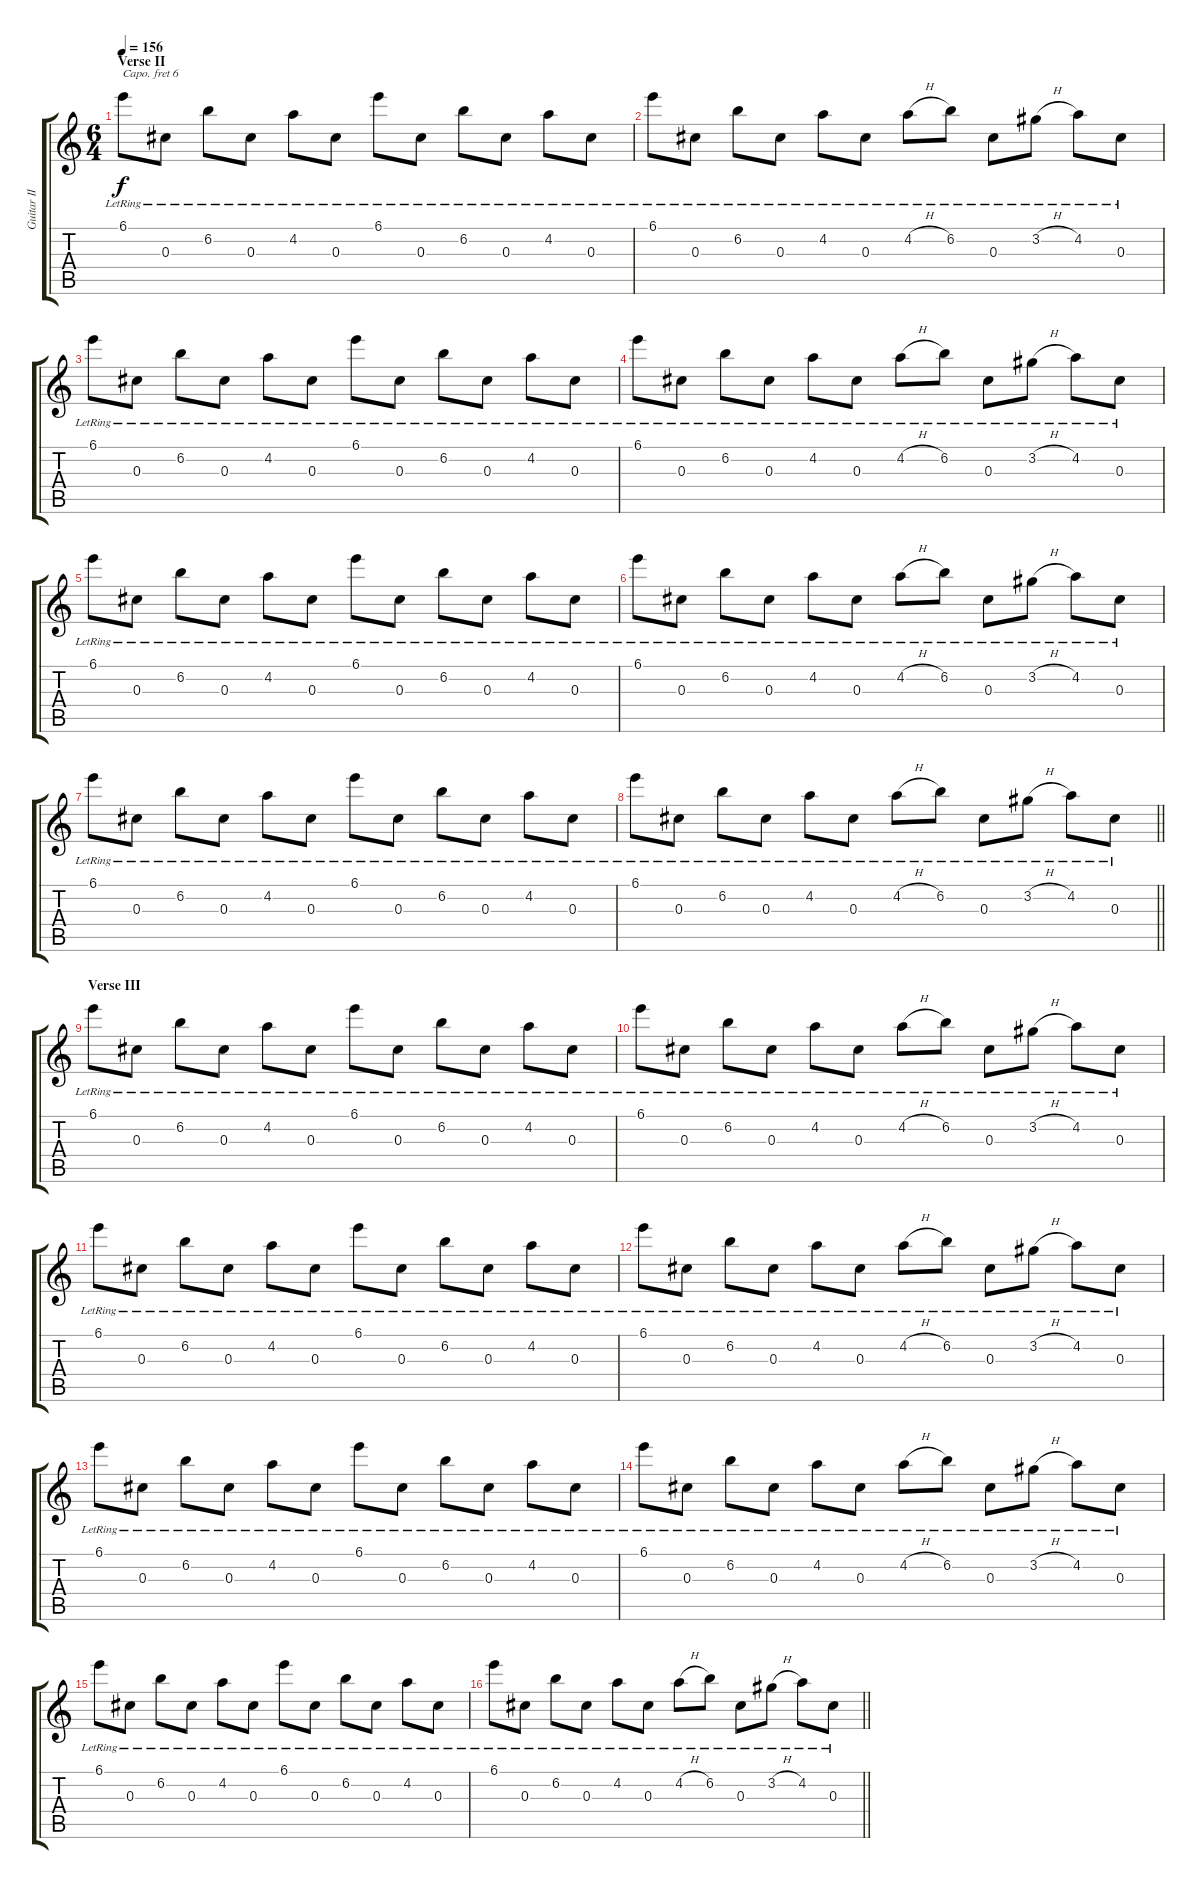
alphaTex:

\track ("Guitar II" "Guitar II") {instrument acousticguitarsteel}
\staff {score tabs}
\capo 6
\tuning (E4 B3 G3 D3 A2 E2) {hide}
\ts (6 4)
\section ("" "Verse II")
\tempo 156
\clef g2
\ks c
6.1{lr}.8{dy f} 0.3{lr}.8 6.2{lr}.8 0.3{lr}.8 4.2{lr}.8 0.3{lr}.8 6.1{lr}.8 0.3{lr}.8 6.2{lr}.8 0.3{lr}.8 4.2{lr}.8 0.3{lr}.8 |
6.1{lr}.8 0.3{lr}.8 6.2{lr}.8 0.3{lr}.8 4.2{lr}.8 0.3{lr}.8 4.2{h lr}.8 6.2{lr}.8 0.3{lr}.8 3.2{h lr}.8 4.2{lr}.8 0.3{lr}.8 |
6.1{lr}.8 0.3{lr}.8 6.2{lr}.8 0.3{lr}.8 4.2{lr}.8 0.3{lr}.8 6.1{lr}.8 0.3{lr}.8 6.2{lr}.8 0.3{lr}.8 4.2{lr}.8 0.3{lr}.8 |
6.1{lr}.8 0.3{lr}.8 6.2{lr}.8 0.3{lr}.8 4.2{lr}.8 0.3{lr}.8 4.2{h lr}.8 6.2{lr}.8 0.3{lr}.8 3.2{h lr}.8 4.2{lr}.8 0.3{lr}.8 |
6.1{lr}.8 0.3{lr}.8 6.2{lr}.8 0.3{lr}.8 4.2{lr}.8 0.3{lr}.8 6.1{lr}.8 0.3{lr}.8 6.2{lr}.8 0.3{lr}.8 4.2{lr}.8 0.3{lr}.8 |
6.1{lr}.8 0.3{lr}.8 6.2{lr}.8 0.3{lr}.8 4.2{lr}.8 0.3{lr}.8 4.2{h lr}.8 6.2{lr}.8 0.3{lr}.8 3.2{h lr}.8 4.2{lr}.8 0.3{lr}.8 |
6.1{lr}.8 0.3{lr}.8 6.2{lr}.8 0.3{lr}.8 4.2{lr}.8 0.3{lr}.8 6.1{lr}.8 0.3{lr}.8 6.2{lr}.8 0.3{lr}.8 4.2{lr}.8 0.3{lr}.8 |
\barLineRight lightlight
6.1{lr}.8 0.3{lr}.8 6.2{lr}.8 0.3{lr}.8 4.2{lr}.8 0.3{lr}.8 4.2{h lr}.8 6.2{lr}.8 0.3{lr}.8 3.2{h lr}.8 4.2{lr}.8 0.3{lr}.8 |
\section ("" "Verse III")
6.1{lr}.8 0.3{lr}.8 6.2{lr}.8 0.3{lr}.8 4.2{lr}.8 0.3{lr}.8 6.1{lr}.8 0.3{lr}.8 6.2{lr}.8 0.3{lr}.8 4.2{lr}.8 0.3{lr}.8 |
6.1{lr}.8 0.3{lr}.8 6.2{lr}.8 0.3{lr}.8 4.2{lr}.8 0.3{lr}.8 4.2{h lr}.8 6.2{lr}.8 0.3{lr}.8 3.2{h lr}.8 4.2{lr}.8 0.3{lr}.8 |
6.1{lr}.8 0.3{lr}.8 6.2{lr}.8 0.3{lr}.8 4.2{lr}.8 0.3{lr}.8 6.1{lr}.8 0.3{lr}.8 6.2{lr}.8 0.3{lr}.8 4.2{lr}.8 0.3{lr}.8 |
6.1{lr}.8 0.3{lr}.8 6.2{lr}.8 0.3{lr}.8 4.2{lr}.8 0.3{lr}.8 4.2{h lr}.8 6.2{lr}.8 0.3{lr}.8 3.2{h lr}.8 4.2{lr}.8 0.3{lr}.8 |
6.1{lr}.8 0.3{lr}.8 6.2{lr}.8 0.3{lr}.8 4.2{lr}.8 0.3{lr}.8 6.1{lr}.8 0.3{lr}.8 6.2{lr}.8 0.3{lr}.8 4.2{lr}.8 0.3{lr}.8 |
6.1{lr}.8 0.3{lr}.8 6.2{lr}.8 0.3{lr}.8 4.2{lr}.8 0.3{lr}.8 4.2{h lr}.8 6.2{lr}.8 0.3{lr}.8 3.2{h lr}.8 4.2{lr}.8 0.3{lr}.8 |
6.1{lr}.8 0.3{lr}.8 6.2{lr}.8 0.3{lr}.8 4.2{lr}.8 0.3{lr}.8 6.1{lr}.8 0.3{lr}.8 6.2{lr}.8 0.3{lr}.8 4.2{lr}.8 0.3{lr}.8 |
\barLineRight lightlight
6.1{lr}.8 0.3{lr}.8 6.2{lr}.8 0.3{lr}.8 4.2{lr}.8 0.3{lr}.8 4.2{h lr}.8 6.2{lr}.8 0.3{lr}.8 3.2{h lr}.8 4.2{lr}.8 0.3{lr}.8
